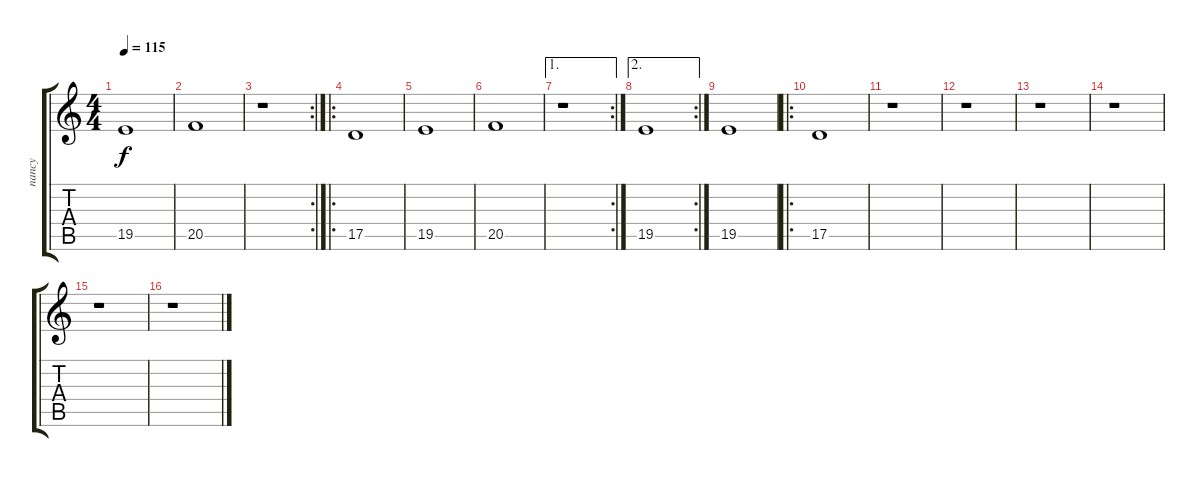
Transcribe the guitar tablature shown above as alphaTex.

\track ("nancy" "nancy") {instrument choiraahs}
\staff {score tabs}
\tuning (E4 B3 G3 D3 A2 E2) {hide}
\ts (4 4)
\tempo 115
\clef g2
\ks c
19.5.1{dy f} |
20.5.1 |
\rc 2
r.1 |
\ro
17.5.1 |
19.5.1 |
20.5.1 |
\ae 1
\rc 2
r.1 |
\ae 2
\rc 2
19.5.1 |
19.5.1 |
\ro
17.5.1 |
r.1 |
r.1 |
r.1 |
r.1 |
r.1 |
r.1
